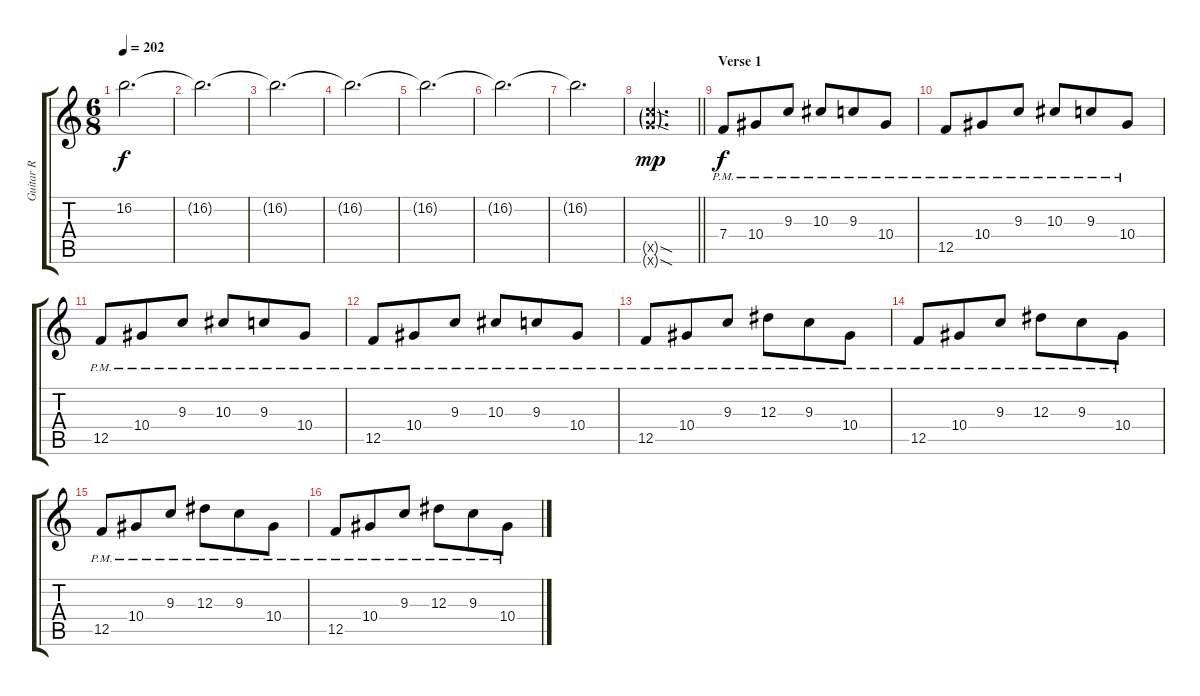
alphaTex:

\track ("Guitar R" "Guitar R") {instrument distortionguitar}
\staff {score tabs}
\tuning (C4 G3 Eb3 Bb2 F2 C2) {hide}
\ts (6 8)
\tempo 202
\clef g2
\ks c
16.2{t}.2{d dy f} |
16.2{t}.2{d} |
16.2{t}.2{d} |
16.2{t}.2{d} |
16.2{t}.2{d} |
16.2{t}.2{d} |
16.2{t}.2{d} |
\barLineRight lightlight
(19.5{sod g x} 19.6{sod g x}).2{d dy mp} |
\section ("" "Verse 1")
7.4{pm}.8{dy f} 10.4{pm}.8 9.3{pm}.8 10.3{pm}.8 9.3{pm}.8 10.4{pm}.8 |
12.5{pm}.8 10.4{pm}.8 9.3{pm}.8 10.3{pm}.8 9.3{pm}.8 10.4{pm}.8 |
12.5{pm}.8 10.4{pm}.8 9.3{pm}.8 10.3{pm}.8 9.3{pm}.8 10.4{pm}.8 |
12.5{pm}.8 10.4{pm}.8 9.3{pm}.8 10.3{pm}.8 9.3{pm}.8 10.4{pm}.8 |
12.5{pm}.8 10.4{pm}.8 9.3{pm}.8 12.3{pm}.8 9.3{pm}.8 10.4{pm}.8 |
12.5{pm}.8 10.4{pm}.8 9.3{pm}.8 12.3{pm}.8 9.3{pm}.8 10.4{pm}.8 |
12.5{pm}.8 10.4{pm}.8 9.3{pm}.8 12.3{pm}.8 9.3{pm}.8 10.4{pm}.8 |
12.5{pm}.8 10.4{pm}.8 9.3{pm}.8 12.3{pm}.8 9.3{pm}.8 10.4{pm}.8
